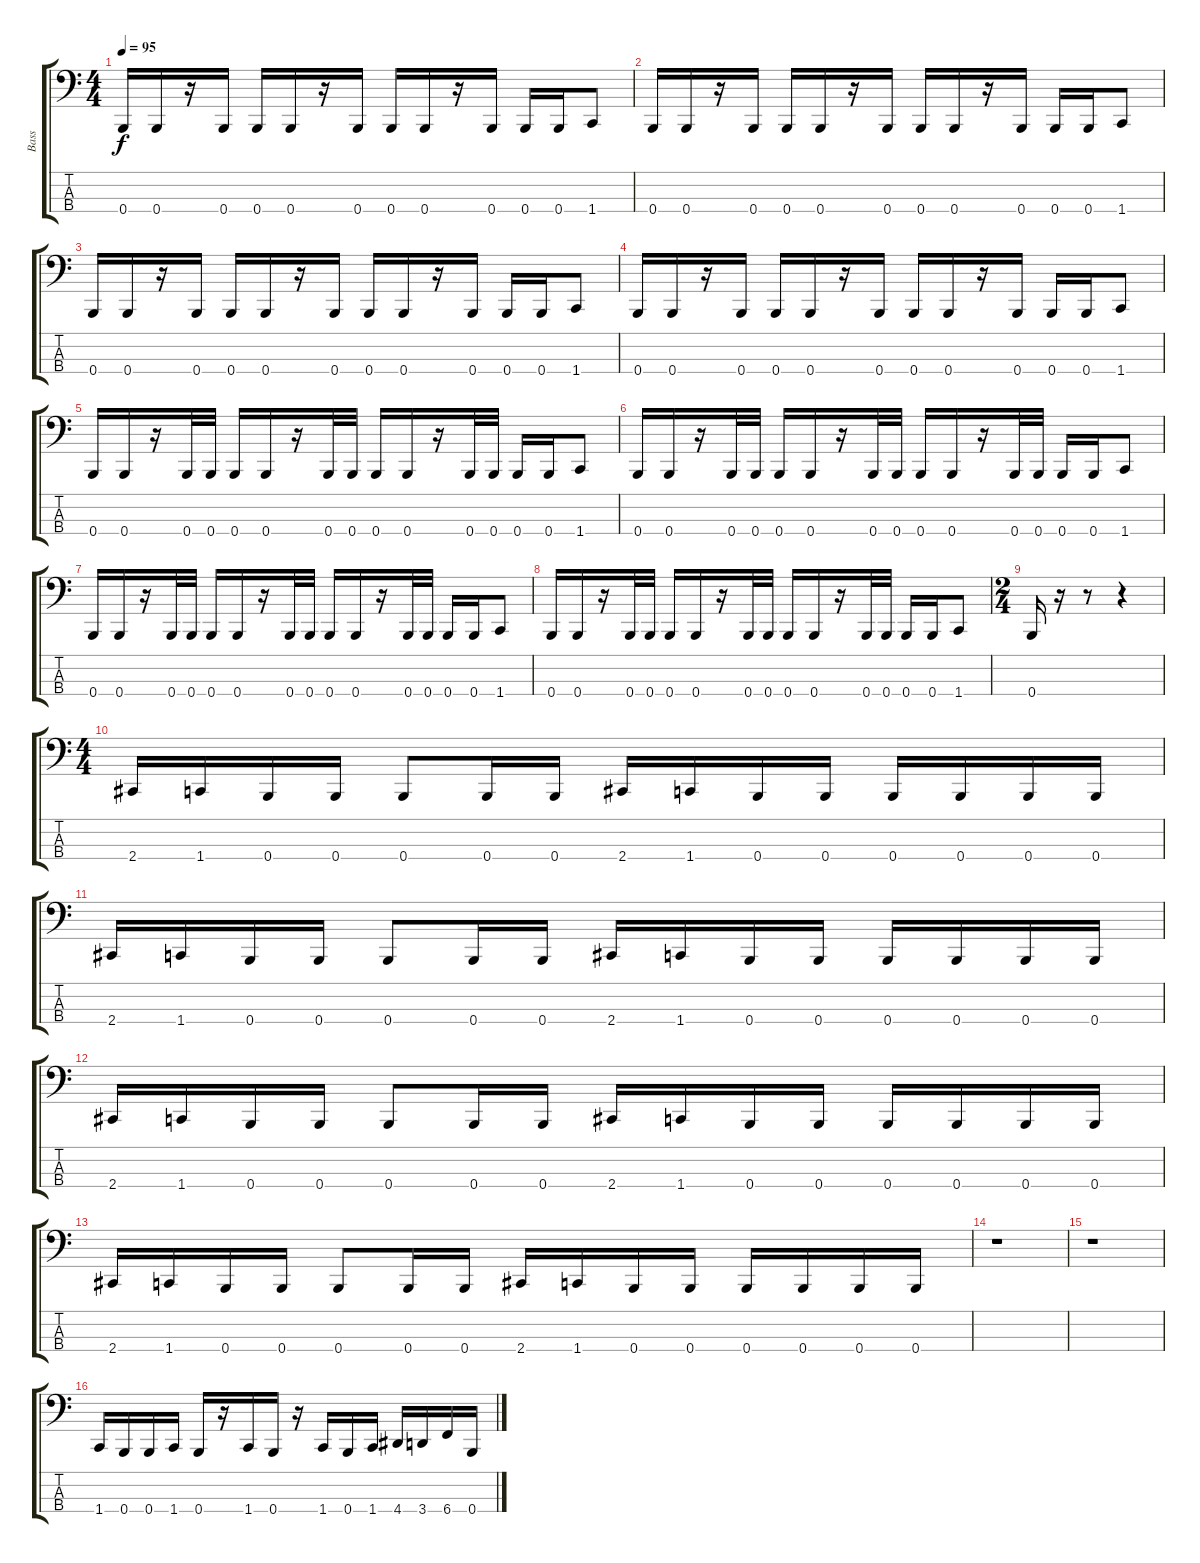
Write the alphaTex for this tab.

\track ("Bass" "Bass") {instrument slapbass2}
\staff {score tabs}
\tuning (E2 B1 Gb1 B0) {hide}
\ts (4 4)
\tempo 95
\clef f4
\ks c
0.4.16{dy f instrument slapbass2} 0.4.16 r.16 0.4.16 0.4.16 0.4.16 r.16 0.4.16 0.4.16 0.4.16 r.16 0.4.16 0.4.16 0.4.16 1.4.8 |
0.4.16 0.4.16 r.16 0.4.16 0.4.16 0.4.16 r.16 0.4.16 0.4.16 0.4.16 r.16 0.4.16 0.4.16 0.4.16 1.4.8 |
0.4.16 0.4.16 r.16 0.4.16 0.4.16 0.4.16 r.16 0.4.16 0.4.16 0.4.16 r.16 0.4.16 0.4.16 0.4.16 1.4.8 |
0.4.16 0.4.16 r.16 0.4.16 0.4.16 0.4.16 r.16 0.4.16 0.4.16 0.4.16 r.16 0.4.16 0.4.16 0.4.16 1.4.8 |
0.4.16 0.4.16 r.16 0.4.32 0.4.32 0.4.16 0.4.16 r.16 0.4.32 0.4.32 0.4.16 0.4.16 r.16 0.4.32 0.4.32 0.4.16 0.4.16 1.4.8 |
0.4.16 0.4.16 r.16 0.4.32 0.4.32 0.4.16 0.4.16 r.16 0.4.32 0.4.32 0.4.16 0.4.16 r.16 0.4.32 0.4.32 0.4.16 0.4.16 1.4.8 |
0.4.16 0.4.16 r.16 0.4.32 0.4.32 0.4.16 0.4.16 r.16 0.4.32 0.4.32 0.4.16 0.4.16 r.16 0.4.32 0.4.32 0.4.16 0.4.16 1.4.8 |
0.4.16 0.4.16 r.16 0.4.32 0.4.32 0.4.16 0.4.16 r.16 0.4.32 0.4.32 0.4.16 0.4.16 r.16 0.4.32 0.4.32 0.4.16 0.4.16 1.4.8 |
\ts (2 4)
0.4.16 r.16 r.8 r.4 |
\ts (4 4)
2.4.16 1.4.16 0.4.16 0.4.16 0.4.8 0.4.16 0.4.16 2.4.16 1.4.16 0.4.16 0.4.16 0.4.16 0.4.16 0.4.16 0.4.16 |
2.4.16 1.4.16 0.4.16 0.4.16 0.4.8 0.4.16 0.4.16 2.4.16 1.4.16 0.4.16 0.4.16 0.4.16 0.4.16 0.4.16 0.4.16 |
2.4.16 1.4.16 0.4.16 0.4.16 0.4.8 0.4.16 0.4.16 2.4.16 1.4.16 0.4.16 0.4.16 0.4.16 0.4.16 0.4.16 0.4.16 |
2.4.16 1.4.16 0.4.16 0.4.16 0.4.8 0.4.16 0.4.16 2.4.16 1.4.16 0.4.16 0.4.16 0.4.16 0.4.16 0.4.16 0.4.16 |
r.1 |
r.1 |
1.4.16 0.4.16 0.4.16 1.4.16 0.4.16 r.16 1.4.16 0.4.16 r.16 1.4.16 0.4.16 1.4.16 4.4.16 3.4.16 6.4.16 0.4.16
